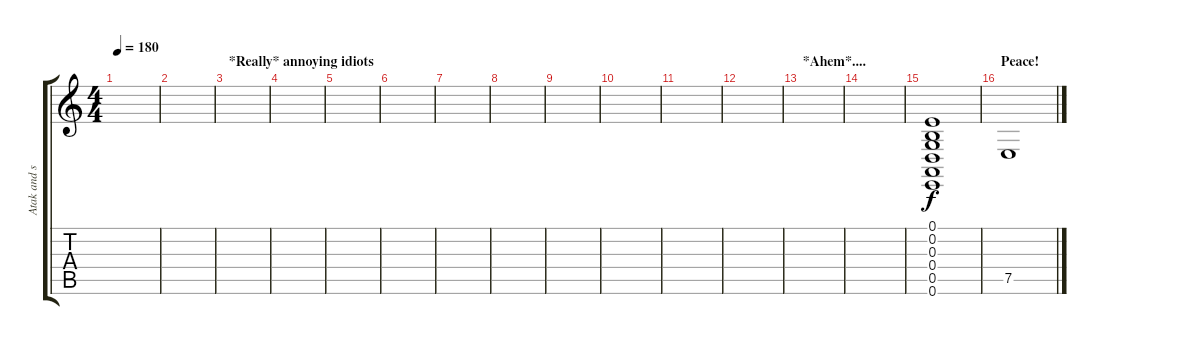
\track ("Atak and stuff" "Atak and s") {instrument gunshot}
\staff {score tabs}
\tuning (E4 B3 G3 D3 A2 E2) {hide}
\ts (4 4)
\tempo 180
\clef g2
\ks c
|
|
\section ("" "*Really* annoying idiots")
|
|
|
|
|
|
|
|
|
|
\section ("" "*Ahem*....")
|
|
(0.1 0.2 0.3 0.4 0.5 0.6).1{instrument gunshot} |
\section ("" "Peace!")
7.5.1{instrument birdtweet}
